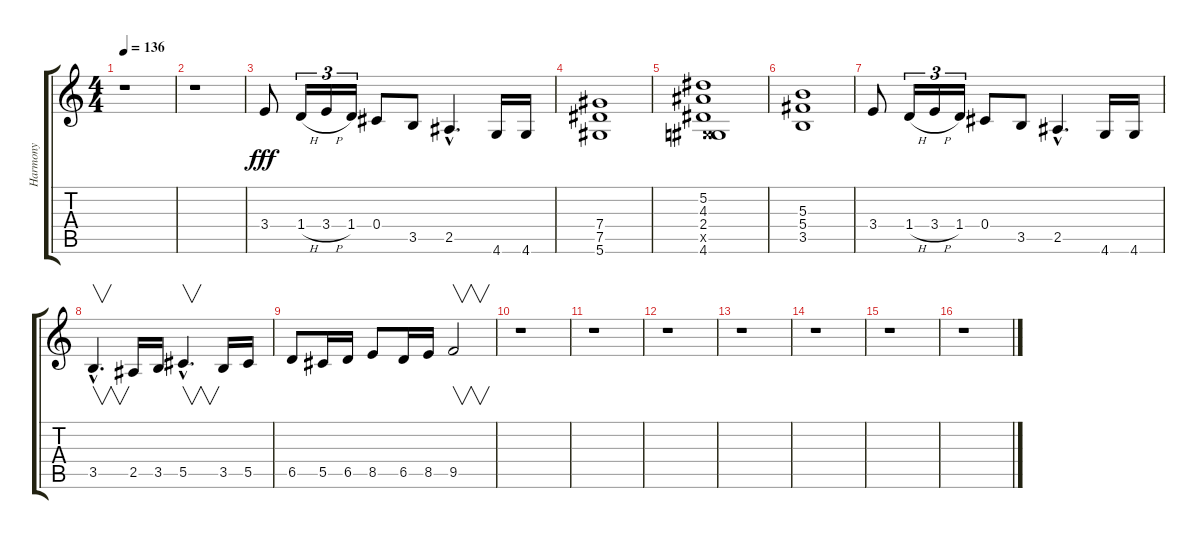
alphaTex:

\track ("Harmony" "Harmony") {instrument overdrivenguitar}
\staff {score tabs}
\tuning (Eb4 Bb3 Gb3 Db3 Ab2 Eb2) {hide}
\ts (4 4)
\tempo 136
\clef g2
\ks c
r.1{dy fff} |
r.1 |
3.4.8 1.4{h}.16{tu (3 2)} 3.4{h}.16{tu (3 2)} 1.4.16{tu (3 2)} 0.4.8 3.5.8 2.5{hac}.4{d} 4.6.16 4.6.16 |
(7.4 7.5 5.6).1 |
(5.2 4.3 2.4 0.5{x} 4.6).1 |
(5.3 5.4 3.5).1 |
3.4.8 1.4{h}.16{tu (3 2)} 3.4{h}.16{tu (3 2)} 1.4.16{tu (3 2)} 0.4.8 3.5.8 2.5{hac}.4{d} 4.6.16 4.6.16 |
3.5{hac}.4{v d} 2.5.16 3.5.16 5.5{hac}.4{v d} 3.5.16 5.5.16 |
6.5.8 5.5.16 6.5.16 8.5.8 6.5.16 8.5.16 9.5.2{v} |
r.1 |
r.1 |
r.1 |
r.1 |
r.1 |
r.1 |
r.1
